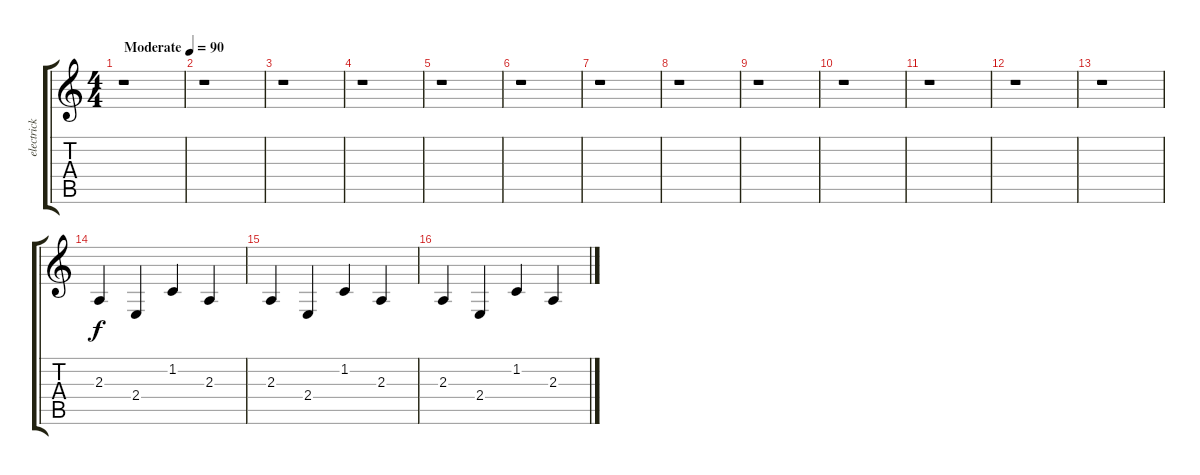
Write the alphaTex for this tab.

\track ("electrick sonido" "electrick ") {instrument pad2warm}
\staff {score tabs}
\tuning (E4 B3 G3 D3 A2 E2) {hide}
\ts (4 4)
\tempo (90 "Moderate")
\clef g2
\ks c
r.1{dy f instrument pad2warm} |
r.1 |
r.1 |
r.1 |
r.1 |
r.1 |
r.1 |
r.1 |
r.1 |
r.1 |
r.1 |
r.1 |
r.1 |
2.3.4 2.4.4 1.2.4 2.3.4 |
2.3.4 2.4.4 1.2.4 2.3.4 |
2.3.4 2.4.4 1.2.4 2.3.4
